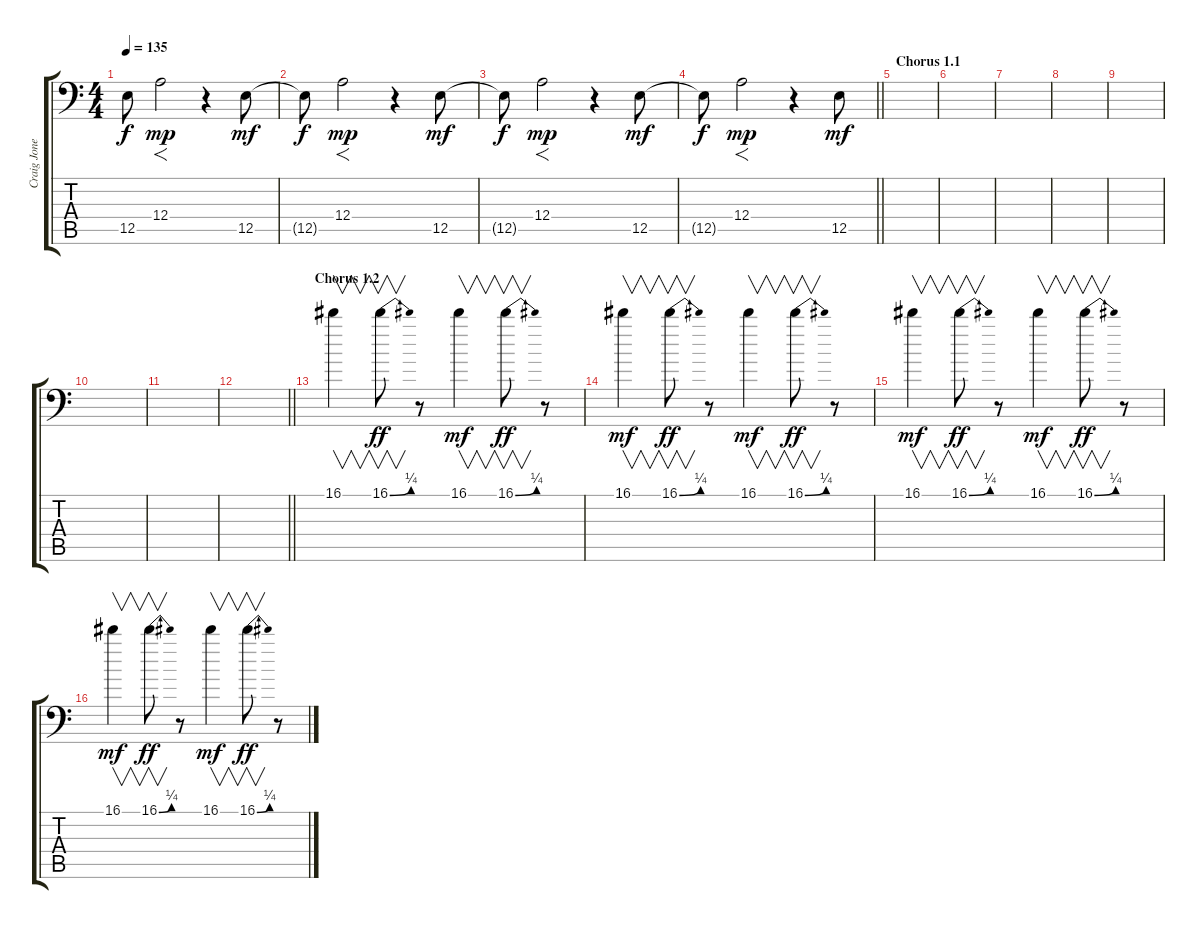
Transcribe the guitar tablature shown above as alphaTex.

\track ("Craig Jones" "Craig Jone") {instrument flute}
\staff {score tabs}
\tuning (B4 Gb3 D3 A2 E2 A0) {hide}
\ts (4 4)
\tempo 135
\clef f4
\ks c
12.5{t}.8{dy f} 12.4.2{f dy mp} r.4 12.5.8{dy mf} |
12.5{t}.8{dy f} 12.4.2{f dy mp} r.4 12.5.8{dy mf} |
12.5{t}.8{dy f} 12.4.2{f dy mp} r.4 12.5.8{dy mf} |
\barLineRight lightlight
12.5{t}.8{dy f} 12.4.2{f dy mp} r.4 12.5.8{dy mf} |
\section ("" "Chorus 1.1")
|
|
|
|
|
|
|
\barLineRight lightlight
|
\section ("" "Chorus 1.2")
16.1.4{v volume 10 instrument blownbottle} 16.1{be (bend 0 0 60 1)}.8{v dy ff} r.8 16.1.4{v dy mf} 16.1{be (bend 0 0 60 1)}.8{v dy ff} r.8 |
16.1.4{v dy mf} 16.1{be (bend 0 0 60 1)}.8{v dy ff} r.8 16.1.4{v dy mf} 16.1{be (bend 0 0 60 1)}.8{v dy ff} r.8 |
16.1.4{v dy mf} 16.1{be (bend 0 0 60 1)}.8{v dy ff} r.8 16.1.4{v dy mf} 16.1{be (bend 0 0 60 1)}.8{v dy ff} r.8 |
16.1.4{v dy mf} 16.1{be (bend 0 0 60 1)}.8{v dy ff} r.8 16.1.4{v dy mf} 16.1{be (bend 0 0 60 1)}.8{v dy ff} r.8
